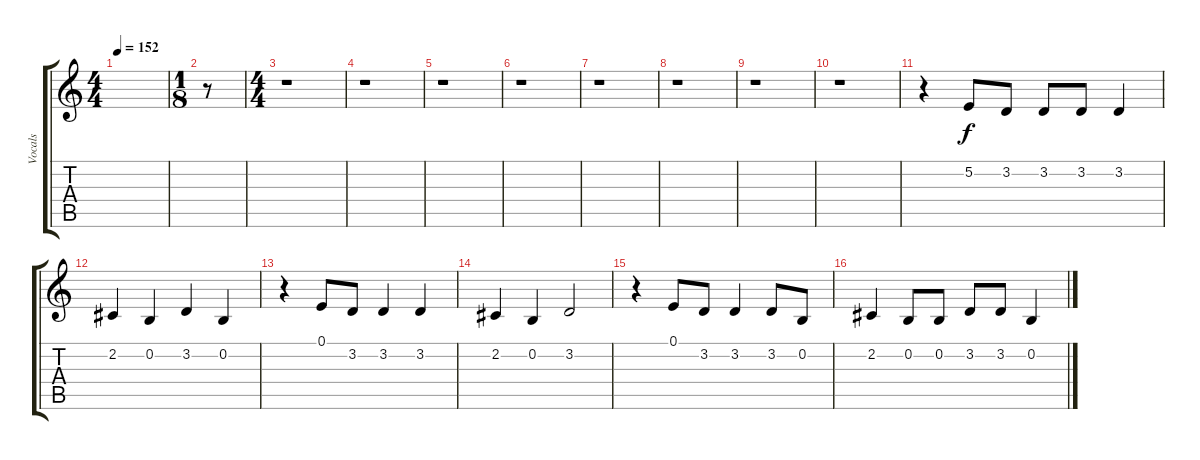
\track ("Vocals" "Vocals") {instrument synthstrings1}
\staff {score tabs}
\tuning (E4 B3 G3 D3 A2 E2) {hide}
\ts (4 4)
\tempo 152
\clef g2
\ks c
|
\ts (1 8)
r.8 |
\ts (4 4)
r.1 |
r.1 |
r.1 |
r.1 |
r.1 |
r.1 |
r.1 |
r.1 |
r.4 5.2.8 3.2.8 3.2.8 3.2.8 3.2.4 |
2.2.4 0.2.4 3.2.4 0.2.4 |
r.4 0.1.8 3.2.8 3.2.4 3.2.4 |
2.2.4 0.2.4 3.2.2 |
r.4 0.1.8 3.2.8 3.2.4 3.2.8 0.2.8 |
2.2.4 0.2.8 0.2.8 3.2.8 3.2.8 0.2.4
